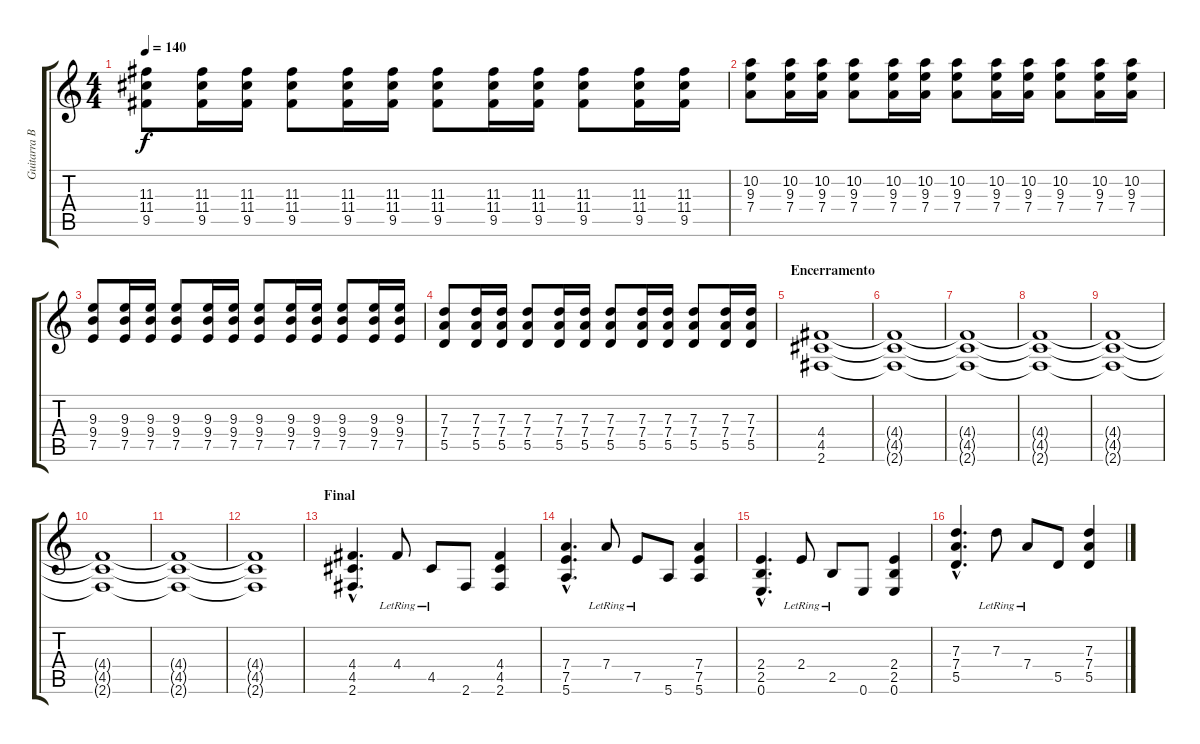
\track ("Guitarra Base" "Guitarra B") {instrument overdrivenguitar}
\staff {score tabs}
\tuning (E4 B3 G3 D3 A2 E2) {hide}
\ts (4 4)
\tempo 140
\clef g2
\ks c
(11.3 11.4 9.5).8{dy f} (11.3 11.4 9.5).16 (11.3 11.4 9.5).16 (11.3 11.4 9.5).8 (11.3 11.4 9.5).16 (11.3 11.4 9.5).16 (11.3 11.4 9.5).8 (11.3 11.4 9.5).16 (11.3 11.4 9.5).16 (11.3 11.4 9.5).8 (11.3 11.4 9.5).16 (11.3 11.4 9.5).16 |
(10.2 9.3 7.4).8 (10.2 9.3 7.4).16 (10.2 9.3 7.4).16 (10.2 9.3 7.4).8 (10.2 9.3 7.4).16 (10.2 9.3 7.4).16 (10.2 9.3 7.4).8 (10.2 9.3 7.4).16 (10.2 9.3 7.4).16 (10.2 9.3 7.4).8 (10.2 9.3 7.4).16 (10.2 9.3 7.4).16 |
(9.3 9.4 7.5).8 (9.3 9.4 7.5).16 (9.3 9.4 7.5).16 (9.3 9.4 7.5).8 (9.3 9.4 7.5).16 (9.3 9.4 7.5).16 (9.3 9.4 7.5).8 (9.3 9.4 7.5).16 (9.3 9.4 7.5).16 (9.3 9.4 7.5).8 (9.3 9.4 7.5).16 (9.3 9.4 7.5).16 |
(7.3 7.4 5.5).8 (7.3 7.4 5.5).16 (7.3 7.4 5.5).16 (7.3 7.4 5.5).8 (7.3 7.4 5.5).16 (7.3 7.4 5.5).16 (7.3 7.4 5.5).8 (7.3 7.4 5.5).16 (7.3 7.4 5.5).16 (7.3 7.4 5.5).8 (7.3 7.4 5.5).16 (7.3 7.4 5.5).16 |
\section ("" "Encerramento")
(4.4 4.5 2.6).1{volume 10} |
(4.4{t} 4.5{t} 2.6{t}).1 |
(4.4{t} 4.5{t} 2.6{t}).1{volume 7} |
(4.4{t} 4.5{t} 2.6{t}).1 |
(4.4{t} 4.5{t} 2.6{t}).1{volume 4} |
(4.4{t} 4.5{t} 2.6{t}).1 |
(4.4{t} 4.5{t} 2.6{t}).1{volume 0} |
(4.4{t} 4.5{t} 2.6{t}).1 |
\section ("" "Final")
(4.4{hac} 4.5{hac} 2.6{hac}).4{d volume 13} 4.4{lr}.8 4.5{lr}.8 2.6.8 (4.4 4.5 2.6).4 |
(7.4{hac} 7.5{hac} 5.6{hac}).4{d} 7.4{lr}.8 7.5{lr}.8 5.6.8 (7.4 7.5 5.6).4 |
(2.4{hac} 2.5{hac} 0.6{hac}).4{d} 2.4{lr}.8 2.5{lr}.8 0.6.8 (2.4 2.5 0.6).4 |
(7.3{hac} 7.4{hac} 5.5{hac}).4{d} 7.3{lr}.8 7.4{lr}.8 5.5.8 (7.3 7.4 5.5).4
